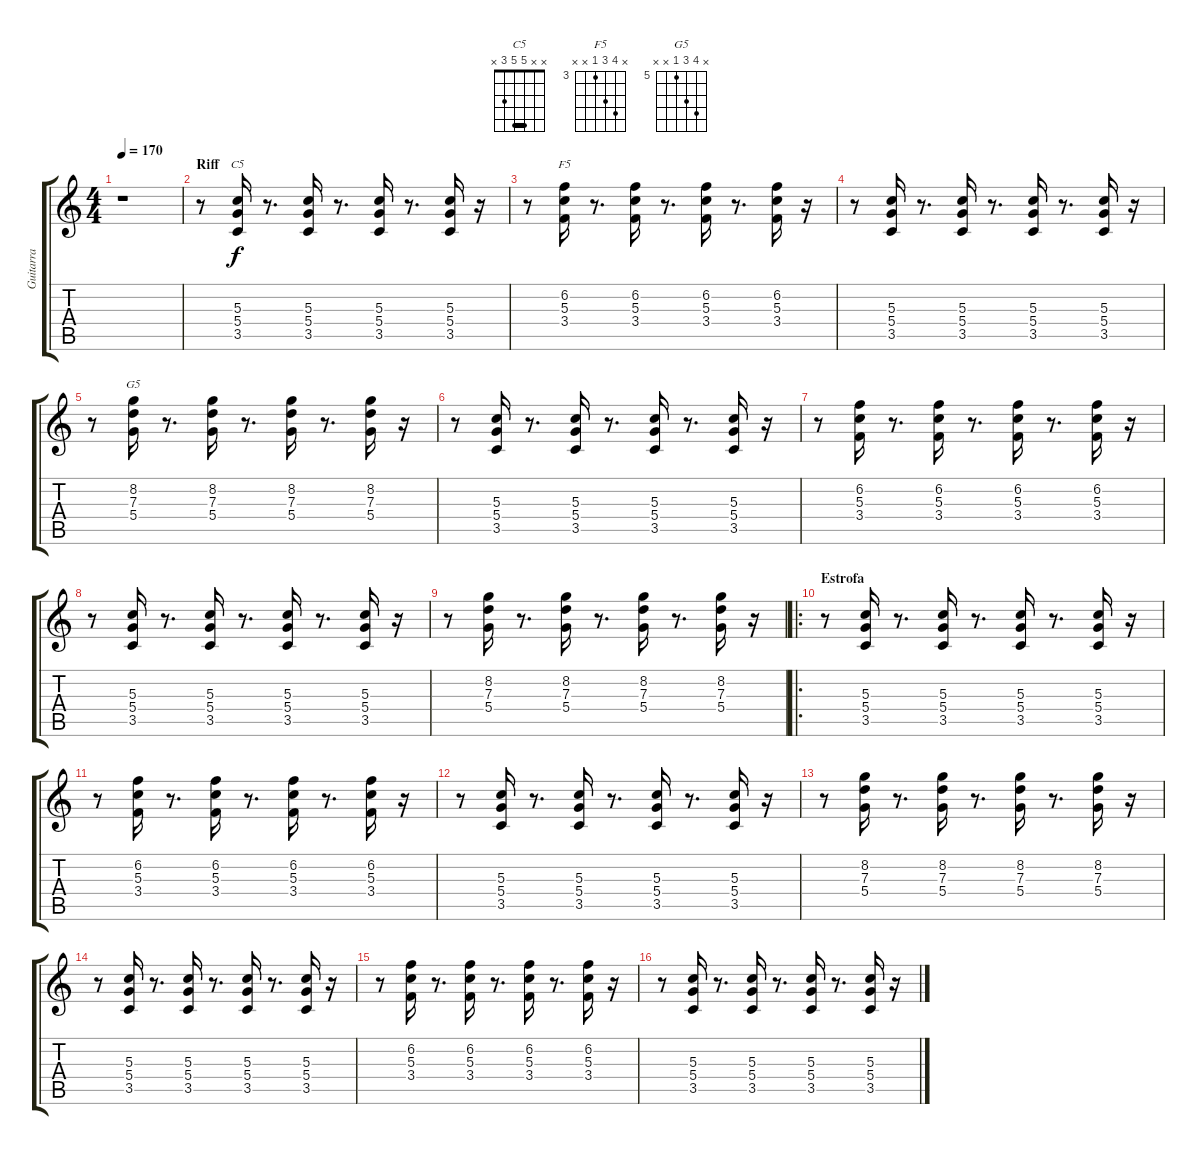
\track ("Guitarra" "Guitarra") {instrument electricguitarclean}
\staff {score tabs}
\tuning (E4 B3 G3 D3 A2 E2) {hide}
\chord ("C5" x x 5 5 3 x) {barre 5}
\chord ("F5" x 6 5 3 x x) {firstfret 3}
\chord ("G5" x 8 7 5 x x) {firstfret 5}
\ts (4 4)
\tempo 170
\clef g2
\ks c
r.1{dy f} |
\section ("" "Riff")
r.8 (5.3 5.4 3.5).16{ch "C5"} r.8{d} (5.3 5.4 3.5).16 r.8{d} (5.3 5.4 3.5).16 r.8{d} (5.3 5.4 3.5).16 r.16 |
r.8 (6.2 5.3 3.4).16{ch "F5"} r.8{d} (6.2 5.3 3.4).16 r.8{d} (6.2 5.3 3.4).16 r.8{d} (6.2 5.3 3.4).16 r.16 |
r.8 (5.3 5.4 3.5).16 r.8{d} (5.3 5.4 3.5).16 r.8{d} (5.3 5.4 3.5).16 r.8{d} (5.3 5.4 3.5).16 r.16 |
r.8 (8.2 7.3 5.4).16{ch "G5"} r.8{d} (8.2 7.3 5.4).16 r.8{d} (8.2 7.3 5.4).16 r.8{d} (8.2 7.3 5.4).16 r.16 |
r.8 (5.3 5.4 3.5).16 r.8{d} (5.3 5.4 3.5).16 r.8{d} (5.3 5.4 3.5).16 r.8{d} (5.3 5.4 3.5).16 r.16 |
r.8 (6.2 5.3 3.4).16 r.8{d} (6.2 5.3 3.4).16 r.8{d} (6.2 5.3 3.4).16 r.8{d} (6.2 5.3 3.4).16 r.16 |
r.8 (5.3 5.4 3.5).16 r.8{d} (5.3 5.4 3.5).16 r.8{d} (5.3 5.4 3.5).16 r.8{d} (5.3 5.4 3.5).16 r.16 |
r.8 (8.2 7.3 5.4).16 r.8{d} (8.2 7.3 5.4).16 r.8{d} (8.2 7.3 5.4).16 r.8{d} (8.2 7.3 5.4).16 r.16 |
\ro
\section ("" "Estrofa")
r.8 (5.3 5.4 3.5).16 r.8{d} (5.3 5.4 3.5).16 r.8{d} (5.3 5.4 3.5).16 r.8{d} (5.3 5.4 3.5).16 r.16 |
r.8 (6.2 5.3 3.4).16 r.8{d} (6.2 5.3 3.4).16 r.8{d} (6.2 5.3 3.4).16 r.8{d} (6.2 5.3 3.4).16 r.16 |
r.8 (5.3 5.4 3.5).16 r.8{d} (5.3 5.4 3.5).16 r.8{d} (5.3 5.4 3.5).16 r.8{d} (5.3 5.4 3.5).16 r.16 |
r.8 (8.2 7.3 5.4).16 r.8{d} (8.2 7.3 5.4).16 r.8{d} (8.2 7.3 5.4).16 r.8{d} (8.2 7.3 5.4).16 r.16 |
r.8 (5.3 5.4 3.5).16 r.8{d} (5.3 5.4 3.5).16 r.8{d} (5.3 5.4 3.5).16 r.8{d} (5.3 5.4 3.5).16 r.16 |
r.8 (6.2 5.3 3.4).16 r.8{d} (6.2 5.3 3.4).16 r.8{d} (6.2 5.3 3.4).16 r.8{d} (6.2 5.3 3.4).16 r.16 |
r.8 (5.3 5.4 3.5).16 r.8{d} (5.3 5.4 3.5).16 r.8{d} (5.3 5.4 3.5).16 r.8{d} (5.3 5.4 3.5).16 r.16
